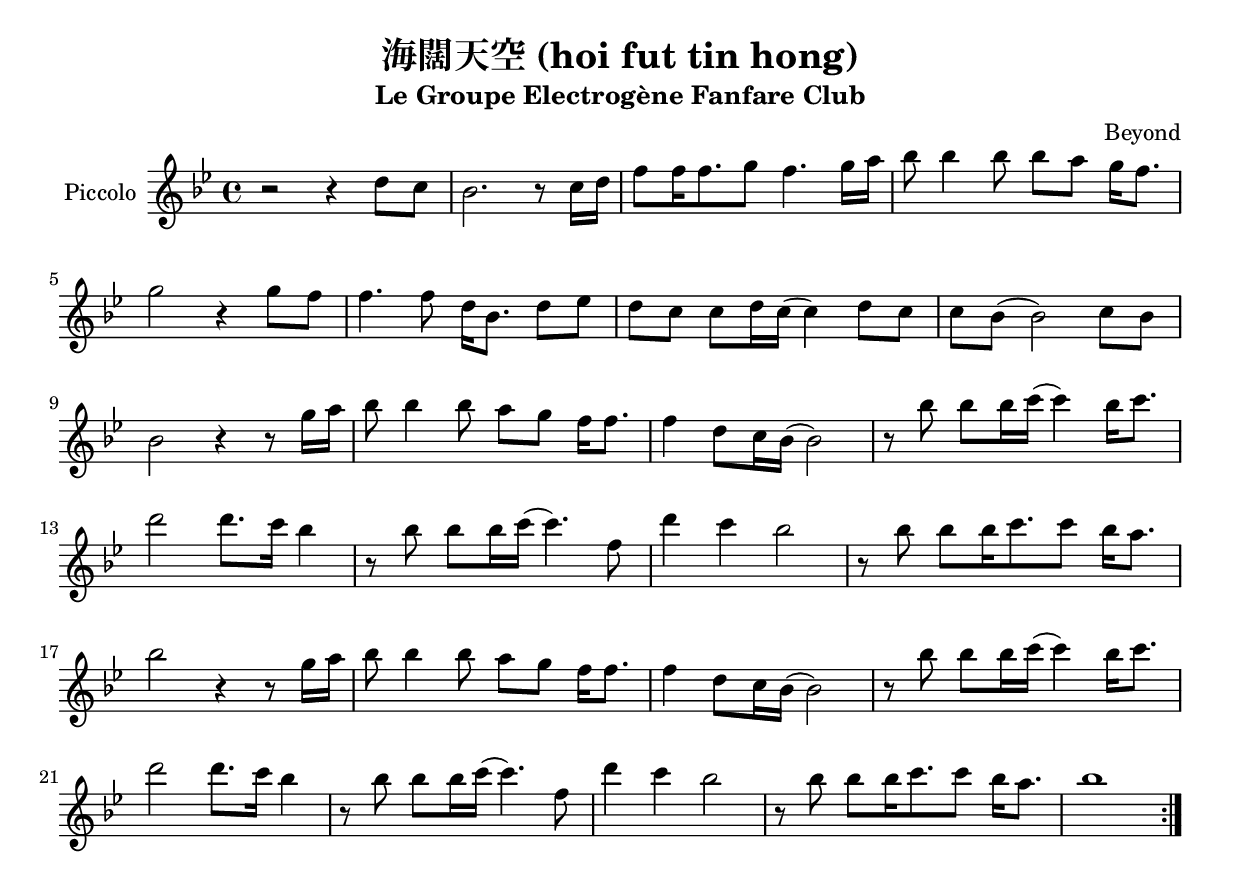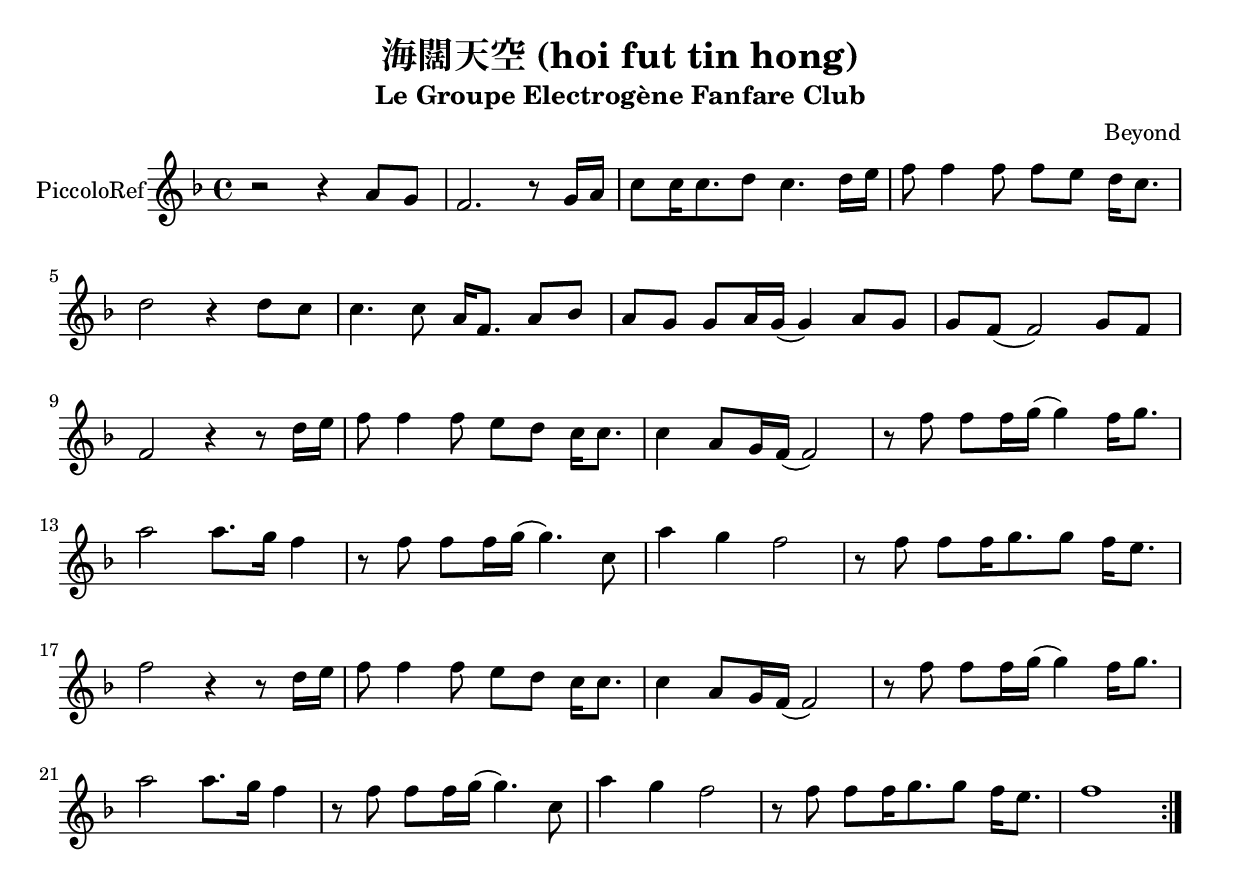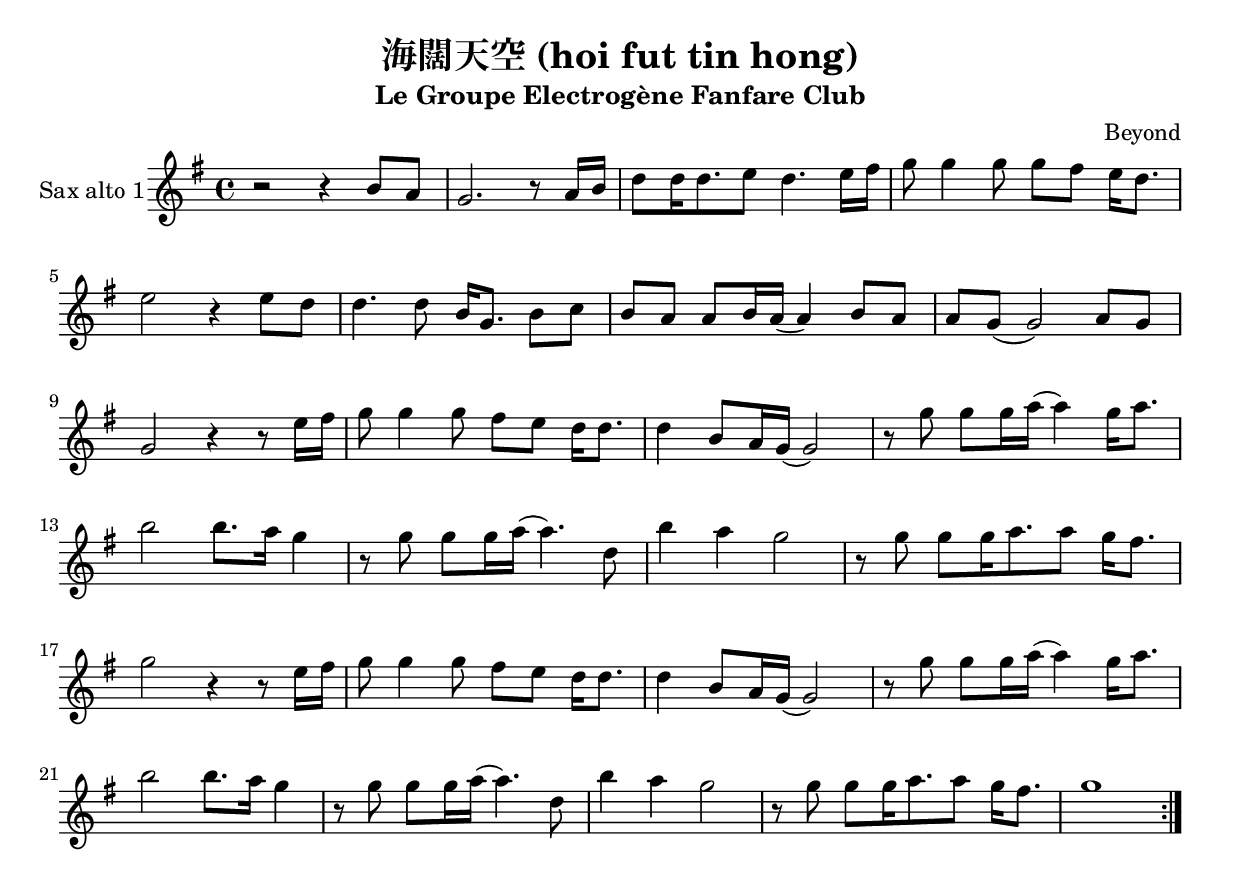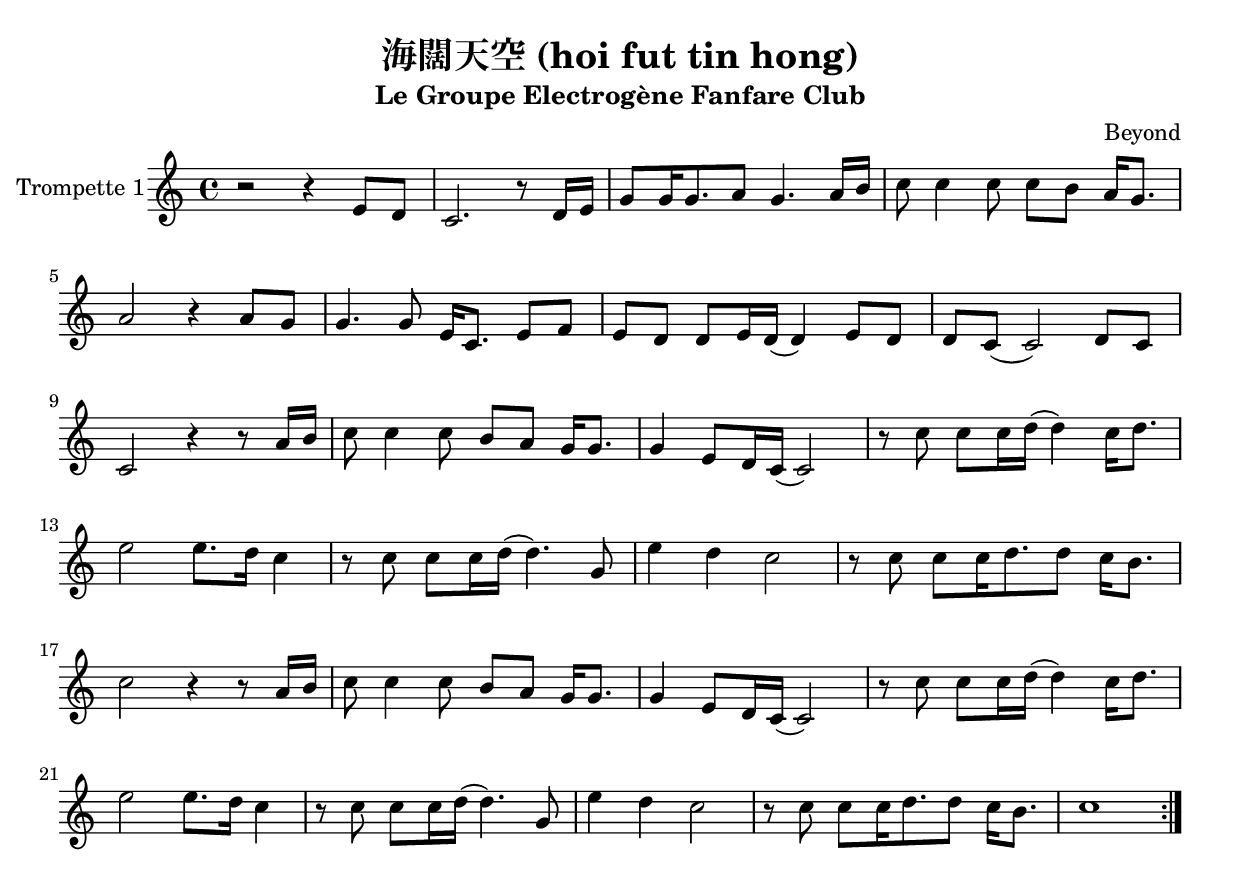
\version "2.18.2"
\language "français"

\header {
  title = "海闊天空 (hoi fut tin hong)"
  subtitle = "Le Groupe Electrogène Fanfare Club"
  composer = "Beyond"
}

global = {
  \key re \minor
  \time 4/4
}



voixUn= \repeat volta 2 {

 r2 r4 la8 sol fa2. r8 sol16 la16 do8 do16 do8. re8 do4. re16 mi fa8 fa4 fa8 fa mi re16 do8. re2 r4 re8 do
do4. do8 la16 fa8. la8 sib la sol sol la16 sol (sol4) la8 sol sol fa (fa2) sol8 fa fa2 r4 r8
re'16 mi fa8 fa4 fa8 mi re do16 do8. do4 la8 sol16 fa (fa2)
r8 fa'8 fa8 fa16 sol (sol4) fa16 sol8. la2 la8. sol16 fa4
r8 fa8 fa8 fa16 sol16 (sol4.) do,8 la'4 sol fa2
r8 fa8 fa8 fa16 sol8. sol8 fa16 mi8. fa2 r4 r8 re16 mi
fa8 fa4 fa8 mi re do16 do8. do4 la8 sol16 fa (fa2) r8 fa'8 fa8 fa16 sol (sol4) fa16 sol8. la2 la8. sol16 fa4
r8 fa8 fa8 fa16 sol16 (sol4.) do,8 la'4 sol fa2
r8 fa8 fa8 fa16 sol8. sol8 fa16 mi8. fa1
  
}



piccolo =  \relative do'' {
  \global
  \voixUn
}




piccoloRef =  \transpose do do \piccolo
piccoloUn = \transpose sol, do \piccolo
trumpetUn =  \transpose fa do \piccolo
saxAltoUn = \transpose sib, do \piccolo


\book {
  \bookOutputSuffix "trumpet1"
  \score {
    \new Staff \with {
      instrumentName = "Trompette 1"
      midiInstrument = "trumpet"
    } \trumpetUn
    \layout { }
    \midi {
      \tempo 4=70
    }
  }
}

\book {
  \bookOutputSuffix "piccoloRef"
  \score {
    \new Staff \with {
      instrumentName = "PiccoloRef"
      midiInstrument = "piccolo"
    } \piccoloRef
    \layout { }
    \midi {
      \tempo 4=140
    }
  }
}

\book {
  \bookOutputSuffix "piccolo"
  \score {
    \new Staff \with {
      instrumentName = "Piccolo"
      midiInstrument = "piccolo"
    } \piccoloUn
    \layout { }
    \midi {
      \tempo 4=140
    }
  }
}



\book {
  \bookOutputSuffix "sax_alto1"
  \score {
    \new Staff \with {
      instrumentName = "Sax alto 1"
      midiInstrument = "sax alto"
    } \saxAltoUn
    \layout { }
    \midi {
      \tempo 4=140
    }
  }
}

